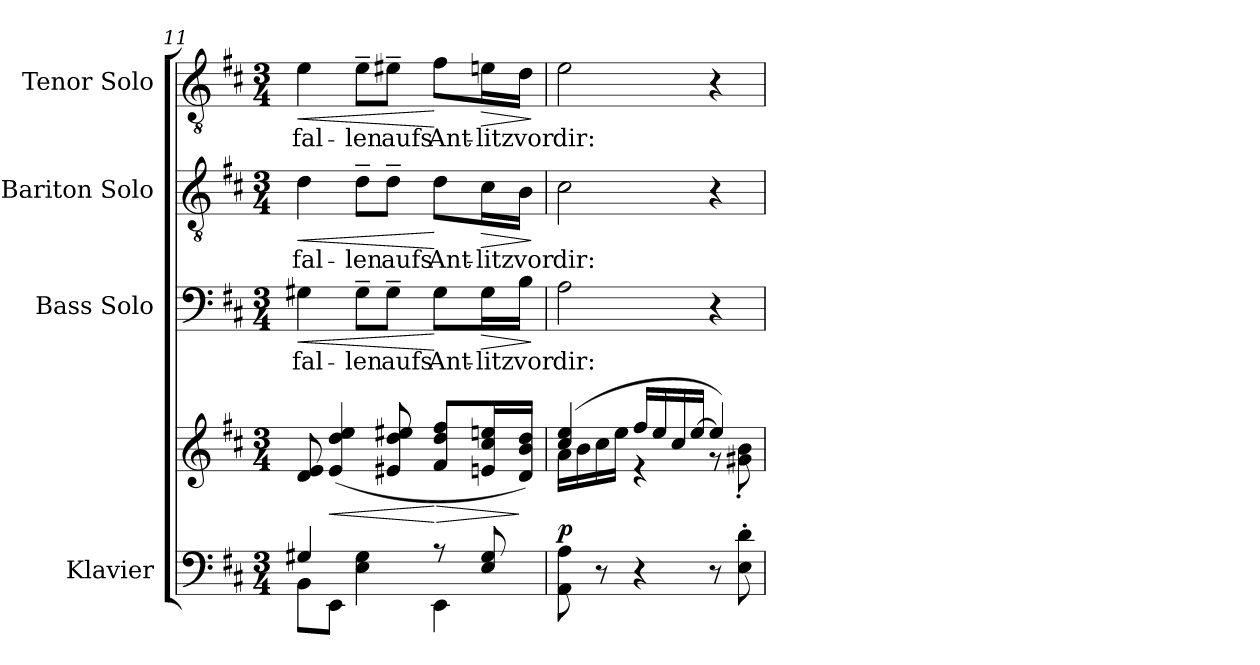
**kern	**kern	**dynam	**kern	**text	**dynam	**kern	**text	**dynam	**kern	**text	**dynam
*part4	*part4	*part4	*part3	*part3	*part3	*part2	*part2	*part2	*part1	*part1	*part1
*staff5	*staff4	*staff4/5	*staff3	*staff3	*staff3	*staff2	*staff2	*staff2	*staff1	*staff1	*staff1
*I"Klavier	*	*	*I"Bass Solo	*	*	*I"Bariton Solo	*	*	*I"Tenor Solo	*	*
*	*	*	*I'B S	*	*	*I'B r S	*	*	*I'T S	*	*
*clefF4	*clefG2	*	*clefF4	*	*	*clefGv2	*	*	*clefGv2	*	*
*k[f#c#]	*k[f#c#]	*	*k[f#c#]	*	*	*k[f#c#]	*	*	*k[f#c#]	*	*
*M3/4	*M3/4	*	*M3/4	*	*	*M3/4	*	*	*M3/4	*	*
=11	=11	=11	=11	=11	=11	=11	=11	=11	=11	=11	=11
*^	*	*	*	*	*	*	*	*	*	*	*
!	!	!	!	!	!LO:LY:b	!LO:HP:b	!	!LO:LY:b	!LO:HP:b	!	!LO:LY:b	!LO:HP:b
4G#X/	8BB\L	8d/ 8e/	.	4G#X\	fal-	<	4d\	fal-	<	4e\	fal-	<
!	!	!	!LO:HP:b	!	!	!	!	!	!	!	!	!
.	8EE\J	(>4e/ 4dd/ 4ee/	<	.	.	.	.	.	.	.	.	.
!	!	!	!	!	!LO:LY:b	!	!	!LO:LY:b	!	!	!LO:LY:b	!
4rAyy	4E\ 4G#\	.	.	8G#~\L	-len	.	8d~\L	-len	.	8e~\L	-len	.
!	!	!	!	!	!LO:LY:b	!	!	!LO:LY:b	!	!	!LO:LY:b	!
.	.	8e#X/ 8dd/ 8ee#X/	.	8G#~\J	aufs	.	8d~\J	aufs	.	8e#X~\J	aufs	.
!	!	!	!LO:HP:n=1:b	!	!LO:LY:b	!	!	!LO:LY:b	!	!	!LO:LY:b	!
8r	4EE\	8f#/ 8dd/ 8ff#/L	[ >	8G#\L	Ant-	[	8d\L	Ant-	[	8f#\L	Ant-	[
!	!	!	!	!	!LO:LY:b	!LO:HP:b	!	!LO:LY:b	!LO:HP:b	!	!LO:LY:b	!LO:HP:b
8E/ 8G#/	.	16en/ 16cc#/ 16een/L	.	16G#\L	-litz	>	16c#\L	-litz	>	16en\L	-litz	>
!	!	!	!	!	!LO:LY:b	!	!	!LO:LY:b	!	!	!LO:LY:b	!
.	.	16d/ 16b/ 16dd/JJ)	]	16B\JJ	vor	.	16B\JJ	vor	.	16d\JJ	vor	.
*v	*v	*	*	*	*	*	*	*	*	*	*	*
.	.	.	.	.	]	.	.	]	.	.	]
=12	=12	=12	=12	=12	=12	=12	=12	=12	=12	=12	=12
*	*^	*	*	*	*	*	*	*	*	*	*
!	!	!	!LO:DY:a=2	!	!LO:LY:b	!	!	!LO:LY:b	!	!	!LO:LY:b	!
8AA\ 8A\	(4cc#/ 4ee/	16a\LL	p	2A\	dir:	.	2c#\	dir:	.	2e\	dir:	.
.	.	16b\	.	.	.	.	.	.	.	.	.	.
8r	.	16cc#\	.	.	.	.	.	.	.	.	.	.
.	.	16ee\JJ	.	.	.	.	.	.	.	.	.	.
4r	16ff#/LL	4r	.	.	.	.	.	.	.	.	.	.
.	16ee/	.	.	.	.	.	.	.	.	.	.	.
.	16cc#/	.	.	.	.	.	.	.	.	.	.	.
.	[16ee/JJ	.	.	.	.	.	.	.	.	.	.	.
8r	4ee/])	8r	.	4r	.	.	4r	.	.	4r	.	.
8E\' 8d\'	.	8g#X\' 8b\'	.	.	.	.	.	.	.	.	.	.
*	*v	*v	*	*	*	*	*	*	*	*	*	*
=	=	=	=	=	=	=	=	=	=	=	=
*-	*-	*-	*-	*-	*-	*-	*-	*-	*-	*-	*-
